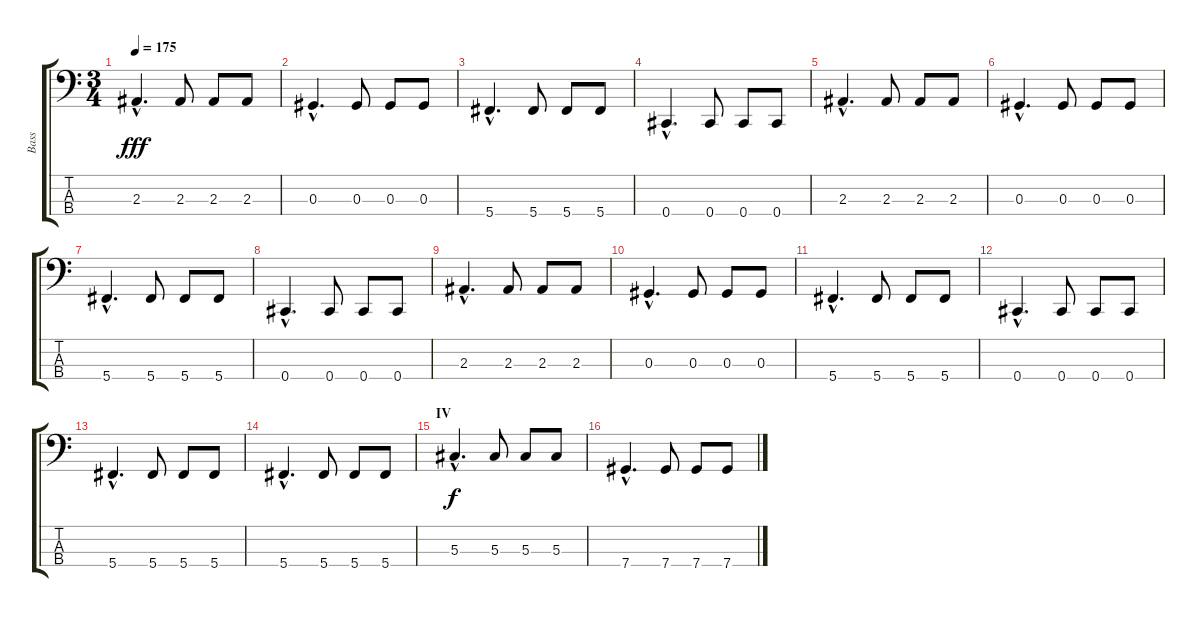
\track ("Bass" "Bass") {instrument electricbasspick}
\staff {score tabs}
\tuning (Gb2 Db2 Ab1 Db1) {hide}
\ts (3 4)
\tempo 175
\clef f4
\ks c
2.3{hac}.4{d dy fff} 2.3.8 2.3.8 2.3.8 |
0.3{hac}.4{d} 0.3.8 0.3.8 0.3.8 |
5.4{hac}.4{d} 5.4.8 5.4.8 5.4.8 |
0.4{hac}.4{d} 0.4.8 0.4.8 0.4.8 |
2.3{hac}.4{d} 2.3.8 2.3.8 2.3.8 |
0.3{hac}.4{d} 0.3.8 0.3.8 0.3.8 |
5.4{hac}.4{d} 5.4.8 5.4.8 5.4.8 |
0.4{hac}.4{d} 0.4.8 0.4.8 0.4.8 |
2.3{hac}.4{d} 2.3.8 2.3.8 2.3.8 |
0.3{hac}.4{d} 0.3.8 0.3.8 0.3.8 |
5.4{hac}.4{d} 5.4.8 5.4.8 5.4.8 |
0.4{hac}.4{d} 0.4.8 0.4.8 0.4.8 |
5.4{hac}.4{d} 5.4.8 5.4.8 5.4.8 |
5.4{hac}.4{d} 5.4.8 5.4.8 5.4.8 |
\section ("" "IV")
5.3{hac}.4{d dy f} 5.3.8 5.3.8 5.3.8 |
7.4{hac}.4{d} 7.4.8 7.4.8 7.4.8
